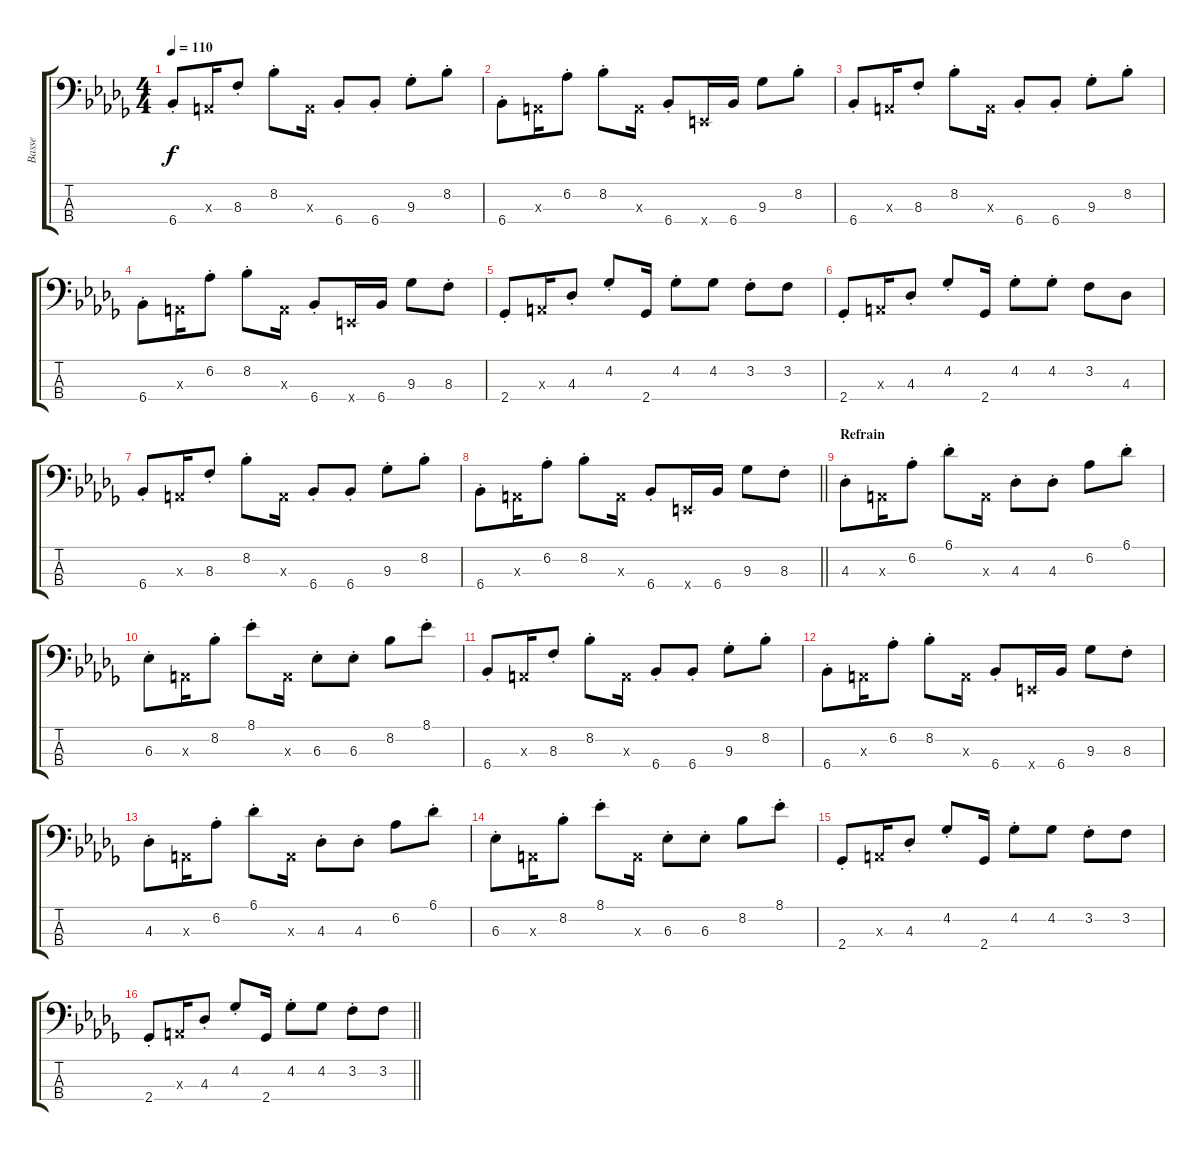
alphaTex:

\track ("Basse" "Basse") {instrument electricbassfinger}
\staff {score tabs}
\tuning (G2 D2 A1 E1) {hide}
\ts (4 4)
\tempo 110
\clef f4
\ks bbminor
6.4{st}.8{dy f} 0.3{x}.16 8.3{st}.8 8.2{st}.8 0.3{x}.16 6.4{st}.8 6.4{st}.8 9.3{st}.8 8.2{st}.8 |
6.4{st}.8 0.3{x}.16 6.2{st}.8 8.2{st}.8 0.3{x}.16 6.4{st}.8 0.4{x}.16 6.4.16 9.3.8 8.2{st}.8 |
6.4{st}.8 0.3{x}.16 8.3{st}.8 8.2{st}.8 0.3{x}.16 6.4{st}.8 6.4{st}.8 9.3{st}.8 8.2{st}.8 |
6.4{st}.8 0.3{x}.16 6.2{st}.8 8.2{st}.8 0.3{x}.16 6.4{st}.8 0.4{x}.16 6.4.16 9.3.8 8.3{st}.8 |
2.4{st}.8 0.3{x}.16 4.3{st}.8 4.2{st}.8 2.4.16 4.2{st}.8 4.2.8 3.2{st}.8 3.2.8 |
2.4{st}.8 0.3{x}.16 4.3{st}.8 4.2{st}.8 2.4.16 4.2{st}.8 4.2{st}.8 3.2.8 4.3.8 |
6.4{st}.8 0.3{x}.16 8.3{st}.8 8.2{st}.8 0.3{x}.16 6.4{st}.8 6.4{st}.8 9.3{st}.8 8.2{st}.8 |
\barLineRight lightlight
6.4{st}.8 0.3{x}.16 6.2{st}.8 8.2{st}.8 0.3{x}.16 6.4{st}.8 0.4{x}.16 6.4.16 9.3.8 8.3{st}.8 |
\section ("" "Refrain")
4.3{st}.8 0.3{x}.16 6.2{st}.8 6.1{st}.8 0.3{x}.16 4.3{st}.8 4.3{st}.8 6.2.8 6.1{st}.8 |
6.3{st}.8 0.3{x}.16 8.2{st}.8 8.1{st}.8 0.3{x}.16 6.3{st}.8 6.3{st}.8 8.2.8 8.1{st}.8 |
6.4{st}.8 0.3{x}.16 8.3{st}.8 8.2{st}.8 0.3{x}.16 6.4{st}.8 6.4{st}.8 9.3{st}.8 8.2{st}.8 |
6.4{st}.8 0.3{x}.16 6.2{st}.8 8.2{st}.8 0.3{x}.16 6.4{st}.8 0.4{x}.16 6.4.16 9.3.8 8.3{st}.8 |
4.3{st}.8 0.3{x}.16 6.2{st}.8 6.1{st}.8 0.3{x}.16 4.3{st}.8 4.3{st}.8 6.2.8 6.1{st}.8 |
6.3{st}.8 0.3{x}.16 8.2{st}.8 8.1{st}.8 0.3{x}.16 6.3{st}.8 6.3{st}.8 8.2.8 8.1{st}.8 |
2.4{st}.8 0.3{x}.16 4.3{st}.8 4.2{st}.8 2.4.16 4.2{st}.8 4.2.8 3.2{st}.8 3.2.8 |
\barLineRight lightlight
2.4{st}.8 0.3{x}.16 4.3{st}.8 4.2{st}.8 2.4.16 4.2{st}.8 4.2.8 3.2{st}.8 3.2.8
